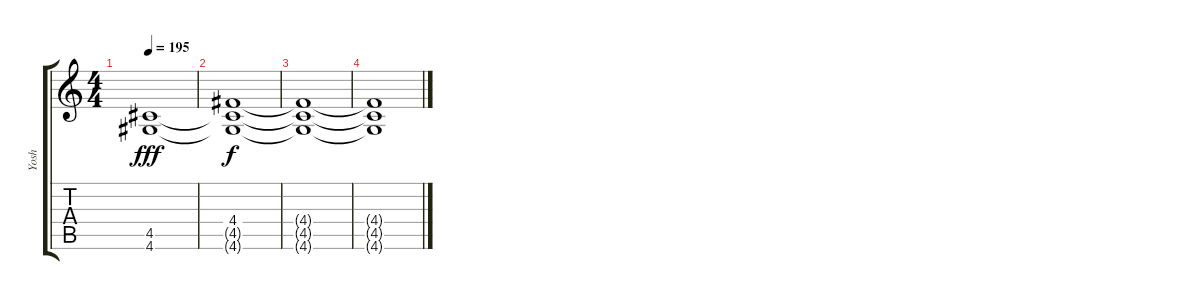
\track ("Yosh" "Yosh") {instrument overdrivenguitar}
\staff {score tabs}
\tuning (E4 B3 G3 D3 A2 E2) {hide}
\ts (4 4)
\tempo 195
\clef g2
\ks c
(4.5 4.6).1{dy fff volume 6} |
(4.4{t} 4.5{t} 4.6{t}).1{dy f} |
(4.4{t} 4.5{t} 4.6{t}).1 |
(4.4{t} 4.5{t} 4.6{t}).1
